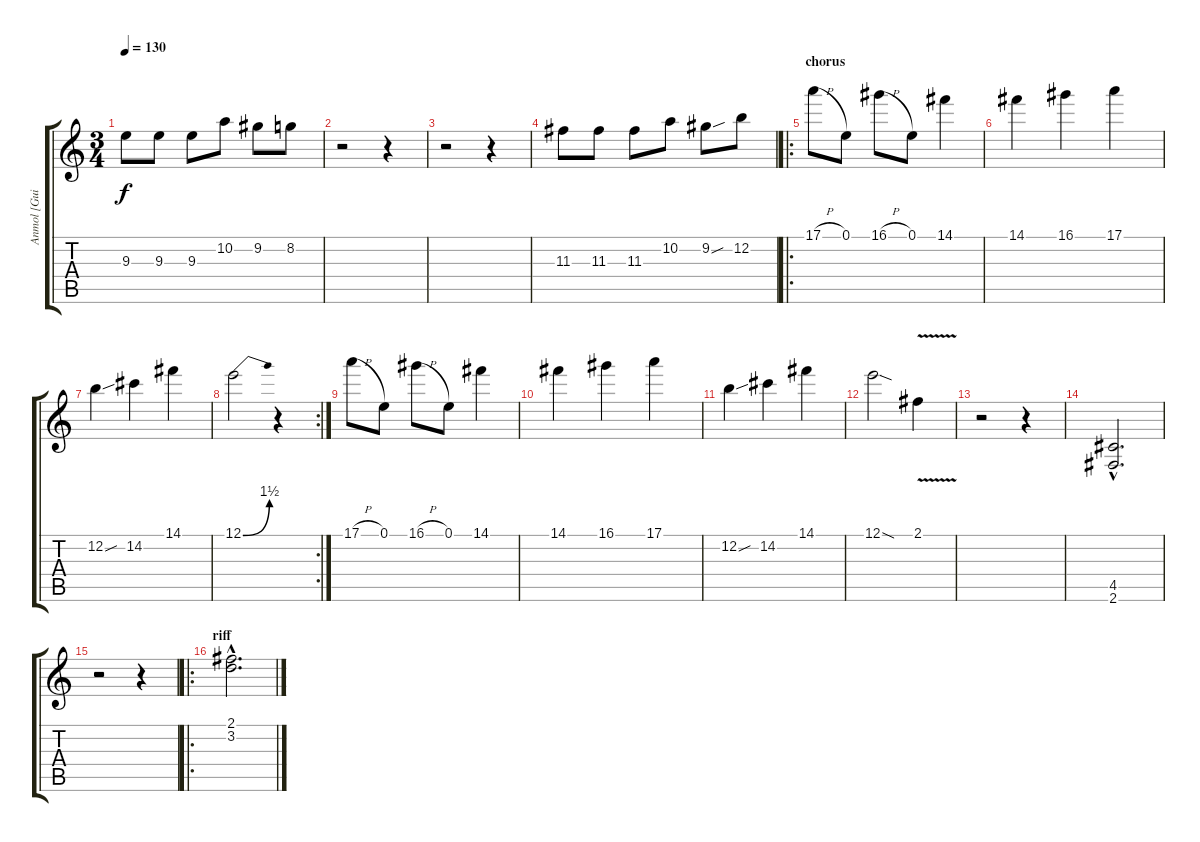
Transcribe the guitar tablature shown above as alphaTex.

\track ("Anmol [Guitar 1]" "Anmol [Gui") {instrument overdrivenguitar}
\staff {score tabs}
\tuning (E4 B3 G3 D3 A2 E2) {hide}
\ts (3 4)
\tempo 130
\clef g2
\ks c
9.3.8{dy f} 9.3.8 9.3.8 10.2.8 9.2.8 8.2.8 |
r.2 r.4 |
r.2 r.4 |
11.3.8 11.3.8 11.3.8 10.2.8 9.2{sou}.8 12.2.8 |
\ro
\section ("" "chorus")
17.1{h}.8 0.1.8 16.1{h}.8 0.1.8 14.1.4 |
14.1.4 16.1.4 17.1.4 |
12.2{sou}.4 14.2.4 14.1.4 |
\rc 2
12.1{be (bend 0 0 60 6)}.2 r.4 |
17.1{h}.8 0.1.8 16.1{h}.8 0.1.8 14.1.4 |
14.1.4 16.1.4 17.1.4 |
12.2{sou}.4 14.2.4 14.1.4 |
12.1{sod}.2 2.1{v}.4 |
r.2 r.4 |
(4.5{hac} 2.6{hac}).2{d} |
r.2 r.4 |
\ro
\section ("" "riff")
(2.1{hac} 3.2{hac}).2{d}
